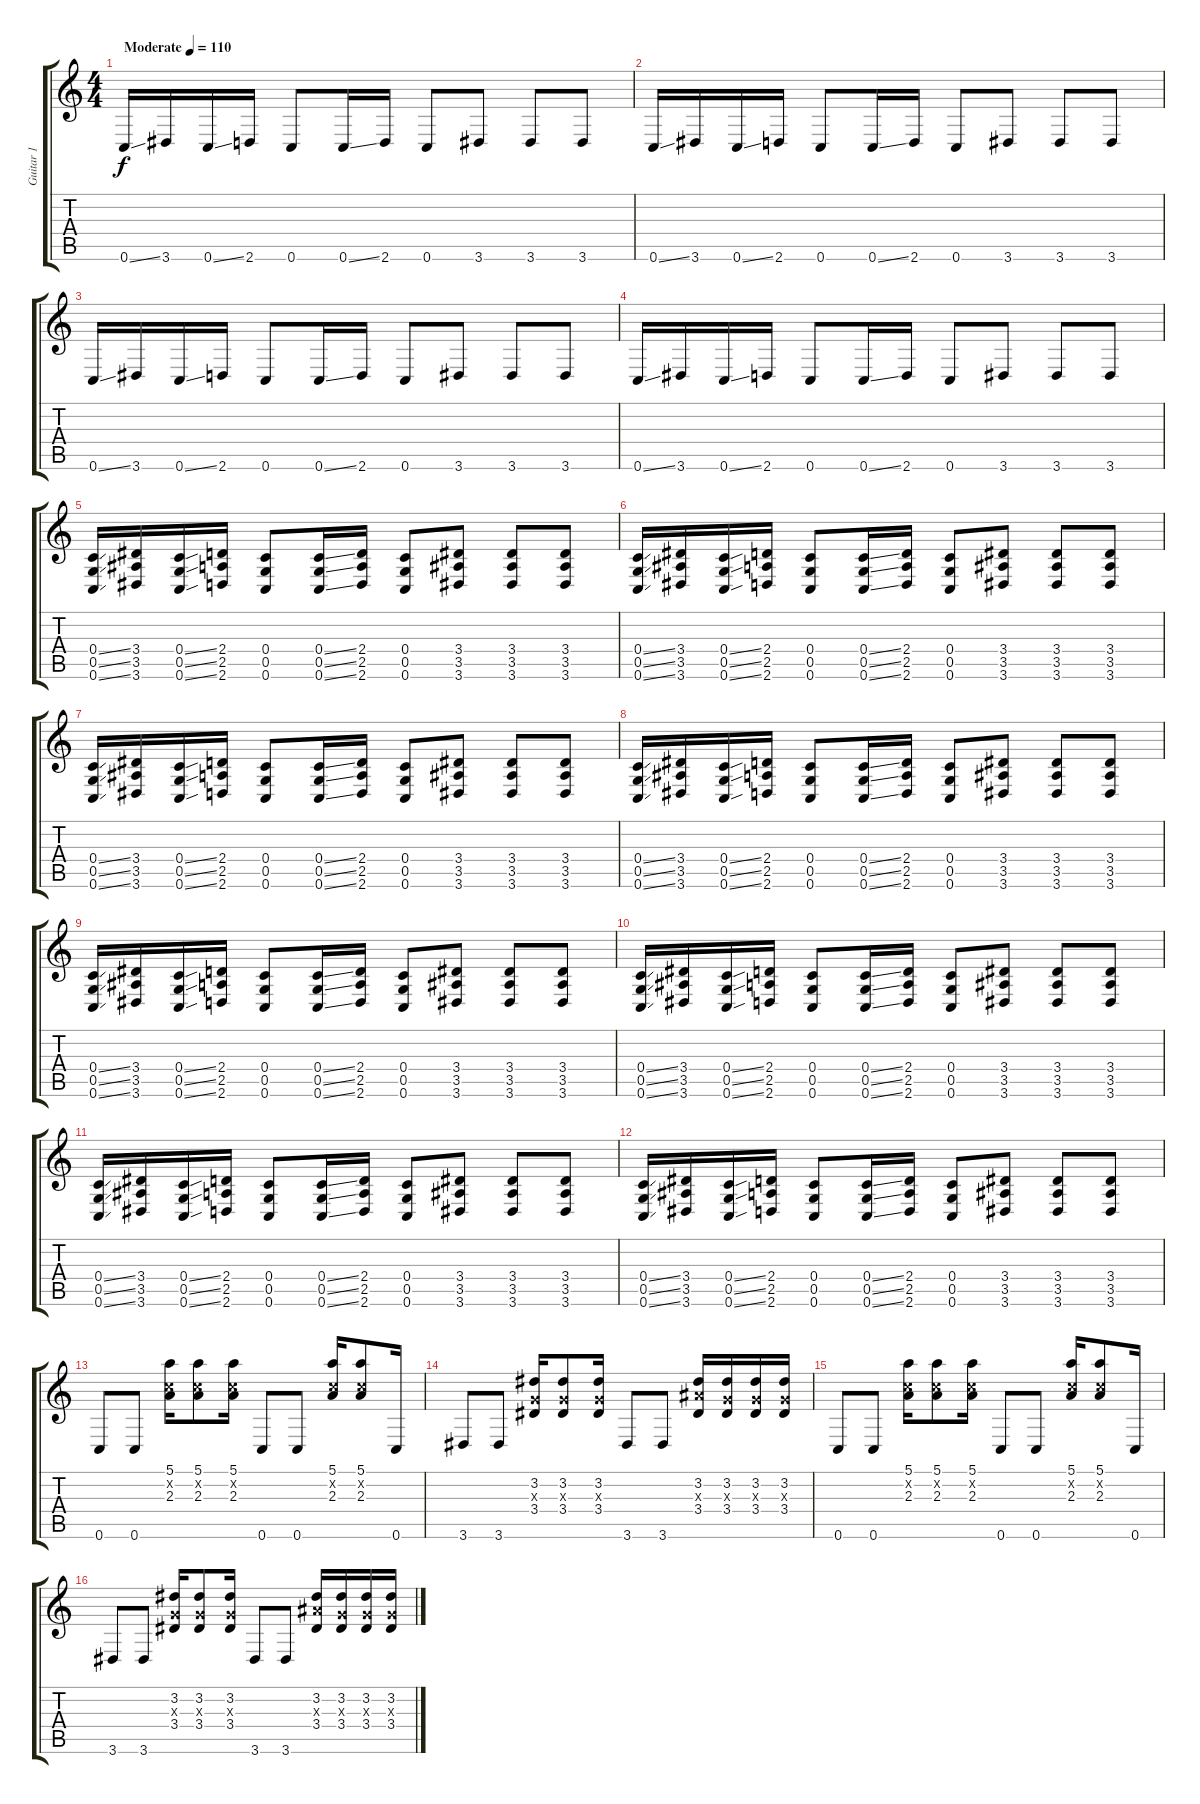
\track ("Guitar 1" "Guitar 1") {instrument overdrivenguitar}
\staff {score tabs}
\tuning (E4 C4 G3 C3 G2 C2) {hide}
\ts (4 4)
\tempo (110 "Moderate")
\clef g2
\ks c
0.6{ss}.16{dy f balance 0 instrument overdrivenguitar} 3.6.16 0.6{ss}.16 2.6.16 0.6.8 0.6{ss}.16 2.6.16 0.6.8 3.6.8 3.6.8 3.6.8 |
0.6{ss}.16 3.6.16 0.6{ss}.16 2.6.16 0.6.8 0.6{ss}.16 2.6.16 0.6.8 3.6.8 3.6.8 3.6.8 |
0.6{ss}.16 3.6.16 0.6{ss}.16 2.6.16 0.6.8 0.6{ss}.16 2.6.16 0.6.8 3.6.8 3.6.8 3.6.8 |
0.6{ss}.16 3.6.16 0.6{ss}.16 2.6.16 0.6.8 0.6{ss}.16 2.6.16 0.6.8 3.6.8 3.6.8 3.6.8 |
(0.4{ss} 0.5{ss} 0.6{ss}).16{balance 8} (3.4 3.5 3.6).16 (0.4{ss} 0.5{ss} 0.6{ss}).16 (2.4 2.5 2.6).16 (0.4 0.5 0.6).8 (0.4{ss} 0.5{ss} 0.6{ss}).16 (2.4 2.5 2.6).16 (0.4 0.5 0.6).8 (3.4 3.5 3.6).8 (3.4 3.5 3.6).8 (3.4 3.5 3.6).8 |
(0.4{ss} 0.5{ss} 0.6{ss}).16 (3.4 3.5 3.6).16 (0.4{ss} 0.5{ss} 0.6{ss}).16 (2.4 2.5 2.6).16 (0.4 0.5 0.6).8 (0.4{ss} 0.5{ss} 0.6{ss}).16 (2.4 2.5 2.6).16 (0.4 0.5 0.6).8 (3.4 3.5 3.6).8 (3.4 3.5 3.6).8 (3.4 3.5 3.6).8 |
(0.4{ss} 0.5{ss} 0.6{ss}).16 (3.4 3.5 3.6).16 (0.4{ss} 0.5{ss} 0.6{ss}).16 (2.4 2.5 2.6).16 (0.4 0.5 0.6).8 (0.4{ss} 0.5{ss} 0.6{ss}).16 (2.4 2.5 2.6).16 (0.4 0.5 0.6).8 (3.4 3.5 3.6).8 (3.4 3.5 3.6).8 (3.4 3.5 3.6).8 |
(0.4{ss} 0.5{ss} 0.6{ss}).16 (3.4 3.5 3.6).16 (0.4{ss} 0.5{ss} 0.6{ss}).16 (2.4 2.5 2.6).16 (0.4 0.5 0.6).8 (0.4{ss} 0.5{ss} 0.6{ss}).16 (2.4 2.5 2.6).16 (0.4 0.5 0.6).8 (3.4 3.5 3.6).8 (3.4 3.5 3.6).8 (3.4 3.5 3.6).8 |
(0.4{ss} 0.5{ss} 0.6{ss}).16 (3.4 3.5 3.6).16 (0.4{ss} 0.5{ss} 0.6{ss}).16 (2.4 2.5 2.6).16 (0.4 0.5 0.6).8 (0.4{ss} 0.5{ss} 0.6{ss}).16 (2.4 2.5 2.6).16 (0.4 0.5 0.6).8 (3.4 3.5 3.6).8 (3.4 3.5 3.6).8 (3.4 3.5 3.6).8 |
(0.4{ss} 0.5{ss} 0.6{ss}).16 (3.4 3.5 3.6).16 (0.4{ss} 0.5{ss} 0.6{ss}).16 (2.4 2.5 2.6).16 (0.4 0.5 0.6).8 (0.4{ss} 0.5{ss} 0.6{ss}).16 (2.4 2.5 2.6).16 (0.4 0.5 0.6).8 (3.4 3.5 3.6).8 (3.4 3.5 3.6).8 (3.4 3.5 3.6).8 |
(0.4{ss} 0.5{ss} 0.6{ss}).16 (3.4 3.5 3.6).16 (0.4{ss} 0.5{ss} 0.6{ss}).16 (2.4 2.5 2.6).16 (0.4 0.5 0.6).8 (0.4{ss} 0.5{ss} 0.6{ss}).16 (2.4 2.5 2.6).16 (0.4 0.5 0.6).8 (3.4 3.5 3.6).8 (3.4 3.5 3.6).8 (3.4 3.5 3.6).8 |
(0.4{ss} 0.5{ss} 0.6{ss}).16 (3.4 3.5 3.6).16 (0.4{ss} 0.5{ss} 0.6{ss}).16 (2.4 2.5 2.6).16 (0.4 0.5 0.6).8 (0.4{ss} 0.5{ss} 0.6{ss}).16 (2.4 2.5 2.6).16 (0.4 0.5 0.6).8 (3.4 3.5 3.6).8 (3.4 3.5 3.6).8 (3.4 3.5 3.6).8 |
0.6.8 0.6.8 (5.1 0.2{x} 2.3).16 (5.1 0.2{x} 2.3).8 (5.1 0.2{x} 2.3).16 0.6.8 0.6.8 (5.1 0.2{x} 2.3).16 (5.1 0.2{x} 2.3).8 0.6.16 |
3.6.8 3.6.8 (3.2 0.3{x} 3.4).16 (3.2 0.3{x} 3.4).8 (3.2 0.3{x} 3.4).16 3.6.8 3.6.8 (3.2 3.3{x} 3.4).16 (3.2 0.3{x} 3.4).16 (3.2 0.3{x} 3.4).16 (3.2 0.3{x} 3.4).16 |
0.6.8 0.6.8 (5.1 0.2{x} 2.3).16 (5.1 0.2{x} 2.3).8 (5.1 0.2{x} 2.3).16 0.6.8 0.6.8 (5.1 0.2{x} 2.3).16 (5.1 0.2{x} 2.3).8 0.6.16 |
3.6.8 3.6.8 (3.2 0.3{x} 3.4).16 (3.2 0.3{x} 3.4).8 (3.2 0.3{x} 3.4).16 3.6.8 3.6.8 (3.2 3.3{x} 3.4).16 (3.2 0.3{x} 3.4).16 (3.2 0.3{x} 3.4).16 (3.2 0.3{x} 3.4).16
